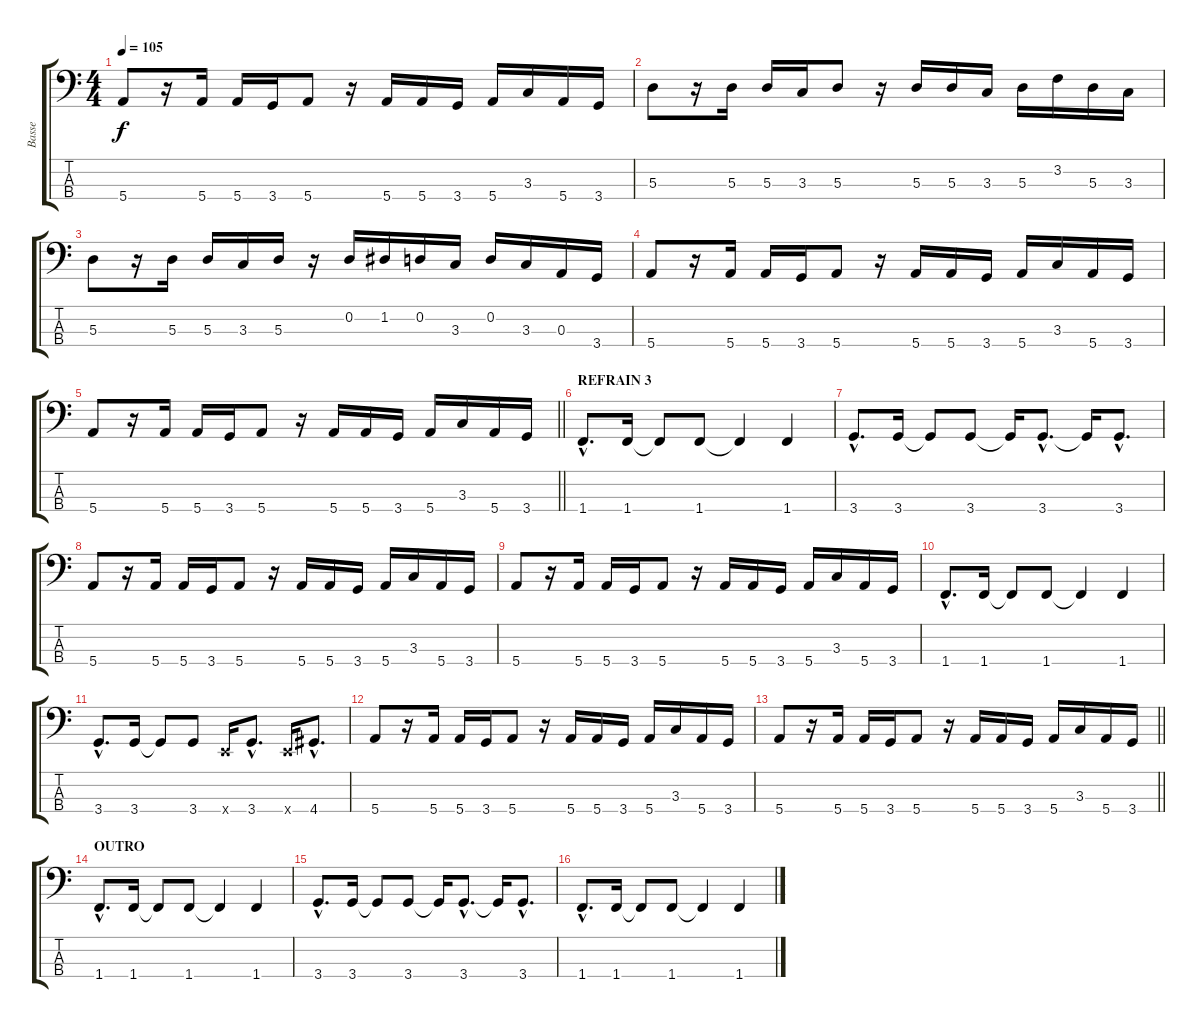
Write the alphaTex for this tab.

\track ("Basse" "Basse") {instrument electricbassfinger}
\staff {score tabs}
\tuning (G2 D2 A1 E1) {hide}
\ts (4 4)
\tempo 105
\clef f4
\ks c
5.4.8{dy f} r.16 5.4.16 5.4.16 3.4.16 5.4.8 r.16 5.4.16 5.4.16 3.4.16 5.4.16 3.3.16 5.4.16 3.4.16 |
5.3.8 r.16 5.3.16 5.3.16 3.3.16 5.3.8 r.16 5.3.16 5.3.16 3.3.16 5.3.16 3.2.16 5.3.16 3.3.16 |
5.3.8 r.16 5.3.16 5.3.16 3.3.16 5.3.16 r.16 0.2.16 1.2.16 0.2.16 3.3.16 0.2.16 3.3.16 0.3.16 3.4.16 |
5.4.8 r.16 5.4.16 5.4.16 3.4.16 5.4.8 r.16 5.4.16 5.4.16 3.4.16 5.4.16 3.3.16 5.4.16 3.4.16 |
\barLineRight lightlight
5.4.8 r.16 5.4.16 5.4.16 3.4.16 5.4.8 r.16 5.4.16 5.4.16 3.4.16 5.4.16 3.3.16 5.4.16 3.4.16 |
\section ("" "REFRAIN 3")
1.4{hac}.8{d} 1.4.16 1.4{t}.8 1.4.8 1.4{t}.4 1.4.4 |
3.4{hac}.8{d} 3.4.16 3.4{t}.8 3.4.8 3.4{t}.16 3.4{hac}.8{d} 3.4{t}.16 3.4{hac}.8{d} |
5.4.8 r.16 5.4.16 5.4.16 3.4.16 5.4.8 r.16 5.4.16 5.4.16 3.4.16 5.4.16 3.3.16 5.4.16 3.4.16 |
5.4.8 r.16 5.4.16 5.4.16 3.4.16 5.4.8 r.16 5.4.16 5.4.16 3.4.16 5.4.16 3.3.16 5.4.16 3.4.16 |
1.4{hac}.8{d} 1.4.16 1.4{t}.8 1.4.8 1.4{t}.4 1.4.4 |
3.4{hac}.8{d} 3.4.16 3.4{t}.8 3.4.8 0.4{x}.16 3.4{hac}.8{d} 0.4{x}.16 4.4{hac}.8{d} |
5.4.8 r.16 5.4.16 5.4.16 3.4.16 5.4.8 r.16 5.4.16 5.4.16 3.4.16 5.4.16 3.3.16 5.4.16 3.4.16 |
\barLineRight lightlight
5.4.8 r.16 5.4.16 5.4.16 3.4.16 5.4.8 r.16 5.4.16 5.4.16 3.4.16 5.4.16 3.3.16 5.4.16 3.4.16 |
\section ("" "OUTRO")
1.4{hac}.8{d} 1.4.16 1.4{t}.8 1.4.8 1.4{t}.4 1.4.4 |
3.4{hac}.8{d} 3.4.16 3.4{t}.8 3.4.8 3.4{t}.16 3.4{hac}.8{d} 3.4{t}.16 3.4{hac}.8{d} |
1.4{hac}.8{d} 1.4.16 1.4{t}.8 1.4.8 1.4{t}.4 1.4.4
